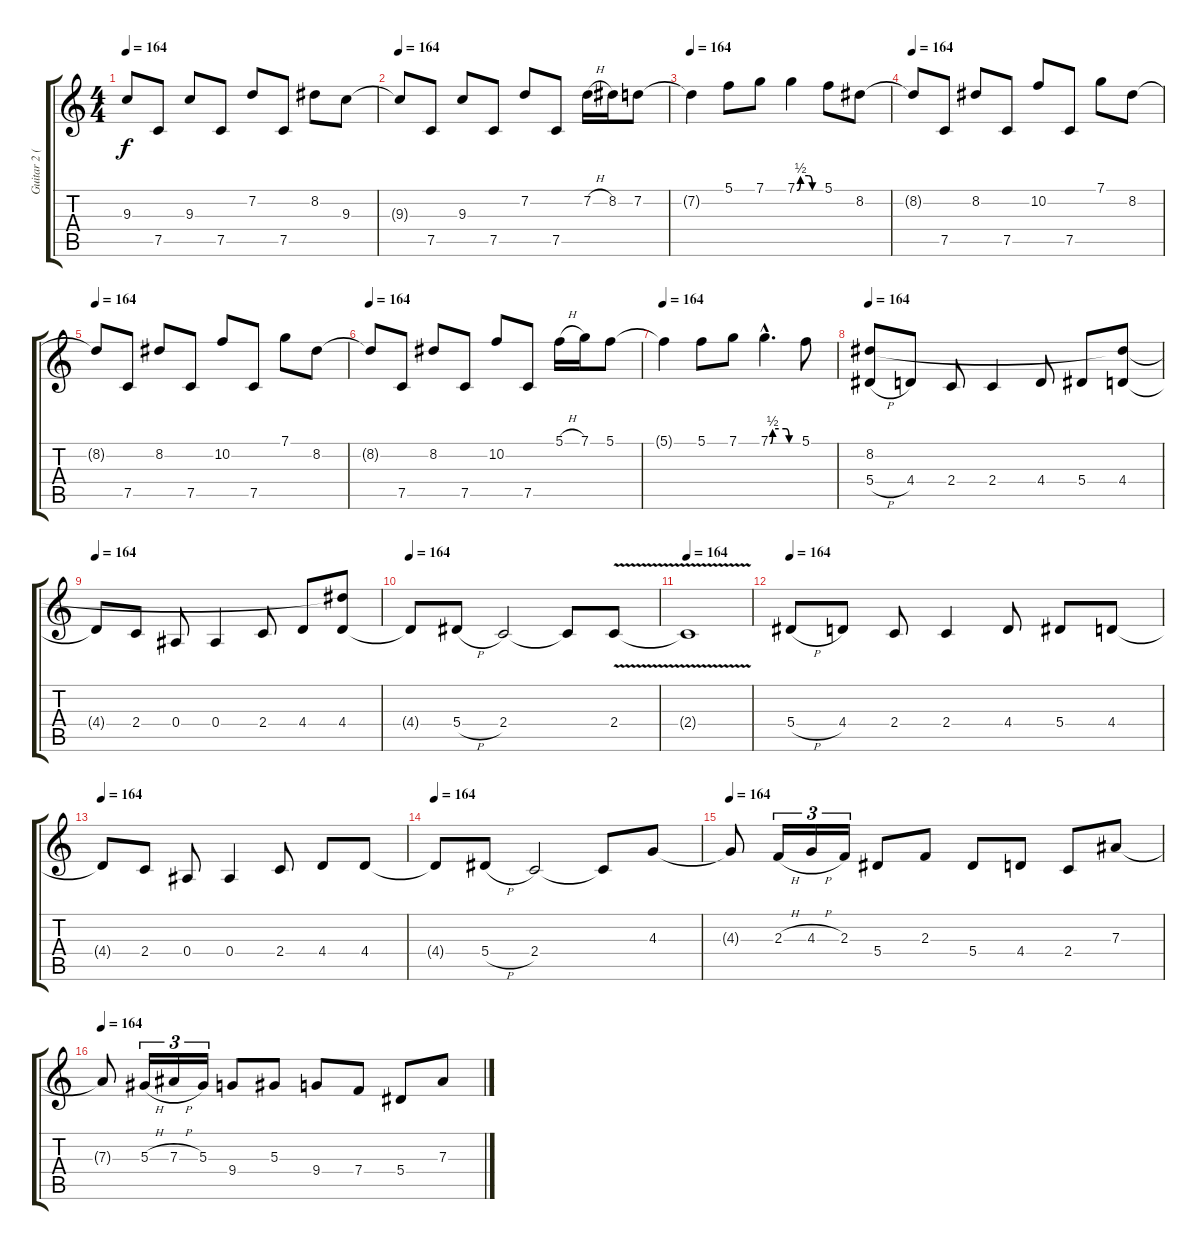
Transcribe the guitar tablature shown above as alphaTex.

\track ("Guitar 2 (Lead)" "Guitar 2 (") {instrument overdrivenguitar}
\staff {score tabs}
\tuning (C4 G3 Eb3 Bb2 F2 C2) {hide}
\ts (4 4)
\tempo 164
\clef g2
\ks c
9.3{t}.8{dy f} 7.5.8 9.3.8 7.5.8 7.2.8 7.5.8 8.2.8 9.3.8 |
\tempo 164
9.3{t}.8 7.5.8 9.3.8 7.5.8 7.2.8 7.5.8 7.2{h}.16 8.2.16 7.2.8 |
\tempo 164
7.2{t}.4 5.1.8 7.1.8 7.1{be (custom 0 0 9 2 30 2 39 0 60 0)}.4 5.1.8 8.2.8 |
\tempo 164
8.2{t}.8 7.5.8 8.2.8 7.5.8 10.2.8 7.5.8 7.1.8 8.2.8 |
\tempo 164
8.2{t}.8 7.5.8 8.2.8 7.5.8 10.2.8 7.5.8 7.1.8 8.2.8 |
\tempo 164
8.2{t}.8 7.5.8 8.2.8 7.5.8 10.2.8 7.5.8 5.1{h}.16 7.1.16 5.1.8 |
\tempo 164
5.1{t}.4 5.1.8 7.1.8 7.1{be (custom 0 0 5 2 34 2 41 0 60 0) hac}.4{d} 5.1.8 |
\tempo 164
(8.2 5.4{h}).8 4.4.8 2.4.8 2.4.4 4.4.8 5.4.8 (8.2{t} 4.4).8 |
\tempo 164
4.4{t}.8 2.4.8 0.4.8 0.4.4 2.4.8 4.4.8 (8.2{t} 4.4).8 |
\tempo 164
4.4{t}.8 5.4{h}.8 2.4.2 2.4{t}.8 2.4{v}.8 |
\tempo 164
2.4{t}.1 |
\tempo 164
5.4{h}.8 4.4.8 2.4.8 2.4.4 4.4.8 5.4.8 4.4.8 |
\tempo 164
4.4{t}.8 2.4.8 0.4.8 0.4.4 2.4.8 4.4.8 4.4.8 |
\tempo 164
4.4{t}.8 5.4{h}.8 2.4.2 2.4{t}.8 4.3.8 |
\tempo 164
4.3{t}.8 2.3{h}.16{tu (3 2)} 4.3{h}.16{tu (3 2)} 2.3.16{tu (3 2)} 5.4.8 2.3.8 5.4.8 4.4.8 2.4.8 7.3.8 |
\tempo 164
7.3{t}.8 5.3{h}.16{tu (3 2)} 7.3{h}.16{tu (3 2)} 5.3.16{tu (3 2)} 9.4.8 5.3.8 9.4.8 7.4.8 5.4.8 7.3.8
